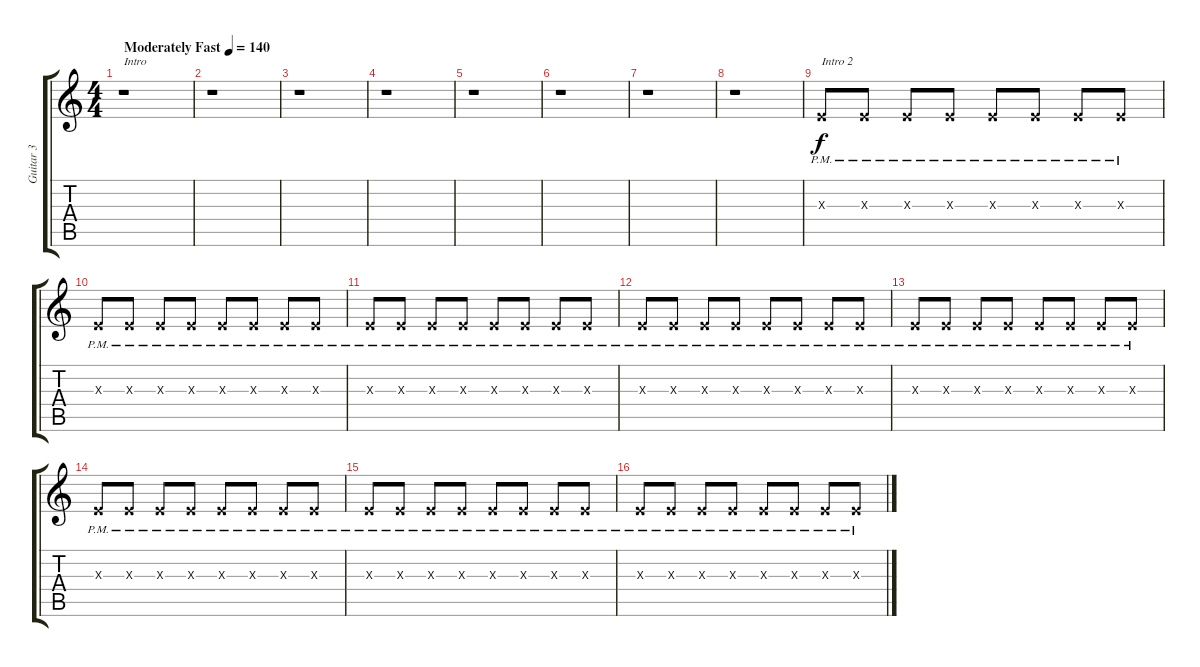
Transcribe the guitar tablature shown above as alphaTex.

\track ("Guitar 3" "Guitar 3") {instrument distortionguitar}
\staff {score tabs}
\tuning (Db4 Ab3 E3 B2 Gb2 B1) {hide}
\ts (4 4)
\tempo (140 "Moderately Fast")
\clef g2
\ks c
r.1{txt "Intro" dy f instrument distortionguitar} |
r.1 |
r.1 |
r.1 |
r.1 |
r.1 |
r.1 |
r.1 |
0.3{pm x}.8{txt "Intro 2"} 0.3{pm x}.8 0.3{pm x}.8 0.3{pm x}.8 0.3{pm x}.8 0.3{pm x}.8 0.3{pm x}.8 0.3{pm x}.8 |
0.3{pm x}.8 0.3{pm x}.8 0.3{pm x}.8 0.3{pm x}.8 0.3{pm x}.8 0.3{pm x}.8 0.3{pm x}.8 0.3{pm x}.8 |
0.3{pm x}.8 0.3{pm x}.8 0.3{pm x}.8 0.3{pm x}.8 0.3{pm x}.8 0.3{pm x}.8 0.3{pm x}.8 0.3{pm x}.8 |
0.3{pm x}.8 0.3{pm x}.8 0.3{pm x}.8 0.3{pm x}.8 0.3{pm x}.8 0.3{pm x}.8 0.3{pm x}.8 0.3{pm x}.8 |
0.3{pm x}.8 0.3{pm x}.8 0.3{pm x}.8 0.3{pm x}.8 0.3{pm x}.8 0.3{pm x}.8 0.3{pm x}.8 0.3{pm x}.8 |
0.3{pm x}.8 0.3{pm x}.8 0.3{pm x}.8 0.3{pm x}.8 0.3{pm x}.8 0.3{pm x}.8 0.3{pm x}.8 0.3{pm x}.8 |
0.3{pm x}.8 0.3{pm x}.8 0.3{pm x}.8 0.3{pm x}.8 0.3{pm x}.8 0.3{pm x}.8 0.3{pm x}.8 0.3{pm x}.8 |
0.3{pm x}.8 0.3{pm x}.8 0.3{pm x}.8 0.3{pm x}.8 0.3{pm x}.8 0.3{pm x}.8 0.3{pm x}.8 0.3{pm x}.8
